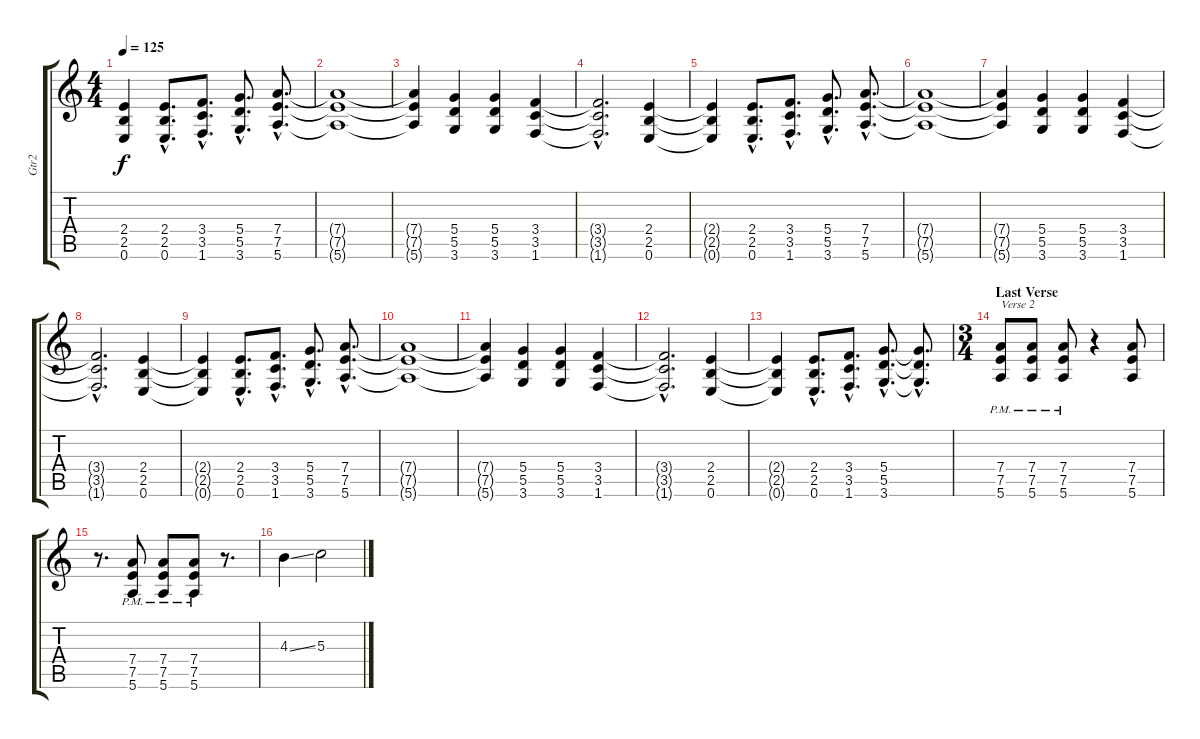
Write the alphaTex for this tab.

\track ("Gtr2" "Gtr2") {instrument distortionguitar}
\staff {score tabs}
\tuning (E4 B3 G3 D3 A2 E2) {hide}
\ts (4 4)
\tempo 125
\clef g2
\ks c
(2.4{t} 2.5{t} 0.6{t}).4{dy f} (2.4{hac} 2.5{hac} 0.6{hac}).8{d} (3.4{hac} 3.5{hac} 1.6{hac}).8{d} (5.4{hac} 5.5{hac} 3.6{hac}).8{d} (7.4{hac} 7.5{hac} 5.6{hac}).8{d} |
(7.4{t} 7.5{t} 5.6{t}).1 |
(7.4{t} 7.5{t} 5.6{t}).4 (5.4 5.5 3.6).4 (5.4 5.5 3.6).4 (3.4 3.5 1.6).4 |
(3.4{hac t} 3.5{hac t} 1.6{hac t}).2{d} (2.4 2.5 0.6).4 |
(2.4{t} 2.5{t} 0.6{t}).4 (2.4{hac} 2.5{hac} 0.6{hac}).8{d} (3.4{hac} 3.5{hac} 1.6{hac}).8{d} (5.4{hac} 5.5{hac} 3.6{hac}).8{d} (7.4{hac} 7.5{hac} 5.6{hac}).8{d} |
(7.4{t} 7.5{t} 5.6{t}).1 |
(7.4{t} 7.5{t} 5.6{t}).4 (5.4 5.5 3.6).4 (5.4 5.5 3.6).4 (3.4 3.5 1.6).4 |
(3.4{hac t} 3.5{hac t} 1.6{hac t}).2{d} (2.4 2.5 0.6).4 |
(2.4{t} 2.5{t} 0.6{t}).4 (2.4{hac} 2.5{hac} 0.6{hac}).8{d} (3.4{hac} 3.5{hac} 1.6{hac}).8{d} (5.4{hac} 5.5{hac} 3.6{hac}).8{d} (7.4{hac} 7.5{hac} 5.6{hac}).8{d} |
(7.4{t} 7.5{t} 5.6{t}).1 |
(7.4{t} 7.5{t} 5.6{t}).4 (5.4 5.5 3.6).4 (5.4 5.5 3.6).4 (3.4 3.5 1.6).4 |
(3.4{hac t} 3.5{hac t} 1.6{hac t}).2{d} (2.4 2.5 0.6).4 |
(2.4{t} 2.5{t} 0.6{t}).4 (2.4{hac} 2.5{hac} 0.6{hac}).8{d} (3.4{hac} 3.5{hac} 1.6{hac}).8{d} (5.4{hac} 5.5{hac} 3.6{hac}).8{d} (5.4{hac t} 5.5{hac t} 3.6{hac t}).8{d} |
\ts (3 4)
\section ("" "Last Verse")
(7.4{pm} 7.5{pm} 5.6{pm}).8{txt "Verse 2"} (7.4{pm} 7.5{pm} 5.6{pm}).8 (7.4{pm} 7.5{pm} 5.6{pm}).8 r.4 (7.4 7.5 5.6).8 |
r.8{d} (7.4{pm} 7.5{pm} 5.6{pm}).8 (7.4{pm} 7.5{pm} 5.6{pm}).8 (7.4{pm} 7.5 5.6{pm}).8 r.8{d} |
4.3{ss}.4 5.3.2
